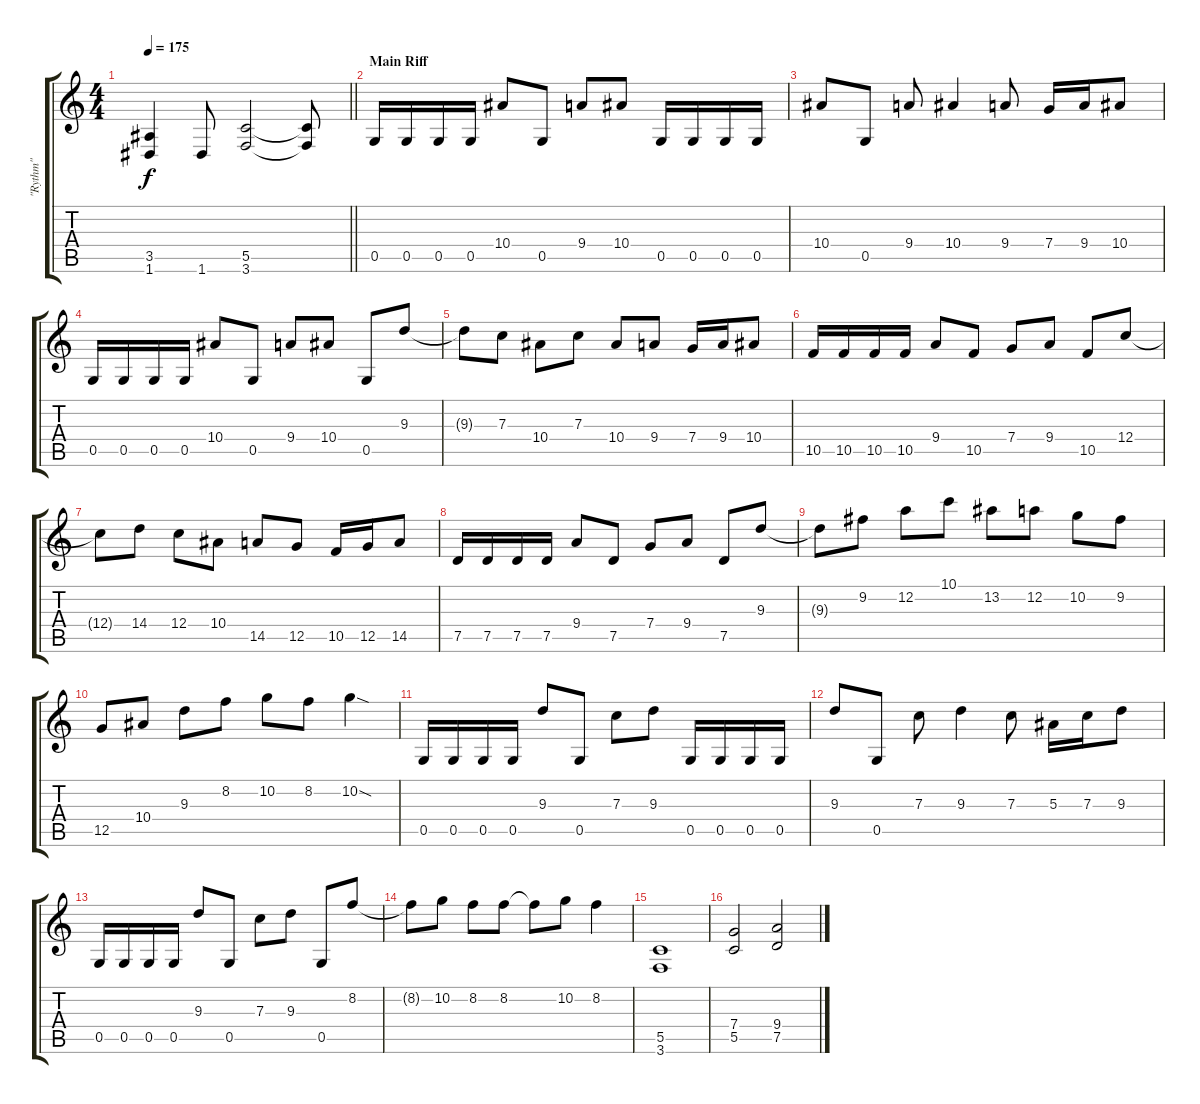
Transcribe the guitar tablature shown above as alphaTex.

\track ("\"Rythm\"" "\"Rythm\"") {instrument distortionguitar}
\staff {score tabs}
\tuning (D4 A3 F3 C3 G2 D2) {hide}
\ts (4 4)
\tempo 175
\clef g2
\barLineRight lightlight
\ks c
(3.5 1.6).4{dy f} 1.6.8 (5.5 3.6).2 (5.5{t} 3.6{t}).8 |
\section ("" "Main Riff")
0.5.16 0.5.16 0.5.16 0.5.16 10.4.8 0.5.8 9.4.8 10.4.8 0.5.16 0.5.16 0.5.16 0.5.16 |
10.4.8 0.5.8 9.4.8 10.4.4 9.4.8 7.4.16 9.4.16 10.4.8 |
0.5.16 0.5.16 0.5.16 0.5.16 10.4.8 0.5.8 9.4.8 10.4.8 0.5.8 9.3.8 |
9.3{t}.8 7.3.8 10.4.8 7.3.8 10.4.8 9.4.8 7.4.16 9.4.16 10.4.8 |
10.5.16 10.5.16 10.5.16 10.5.16 9.4.8 10.5.8 7.4.8 9.4.8 10.5.8 12.4.8 |
12.4{t}.8 14.4.8 12.4.8 10.4.8 14.5.8 12.5.8 10.5.16 12.5.16 14.5.8 |
7.5.16 7.5.16 7.5.16 7.5.16 9.4.8 7.5.8 7.4.8 9.4.8 7.5.8 9.3.8 |
9.3{t}.8 9.2.8 12.2.8 10.1.8 13.2.8 12.2.8 10.2.8 9.2.8 |
12.5.8 10.4.8 9.3.8 8.2.8 10.2.8 8.2.8 10.2{sod}.4 |
0.5.16 0.5.16 0.5.16 0.5.16 9.3.8 0.5.8 7.3.8 9.3.8 0.5.16 0.5.16 0.5.16 0.5.16 |
9.3.8 0.5.8 7.3.8 9.3.4 7.3.8 5.3.16 7.3.16 9.3.8 |
0.5.16 0.5.16 0.5.16 0.5.16 9.3.8 0.5.8 7.3.8 9.3.8 0.5.8 8.2.8 |
8.2{t}.8 10.2.8 8.2.8 8.2.8 8.2{t}.8 10.2.8 8.2.4 |
(5.5 3.6).1 |
(7.4 5.5).2 (9.4 7.5).2
